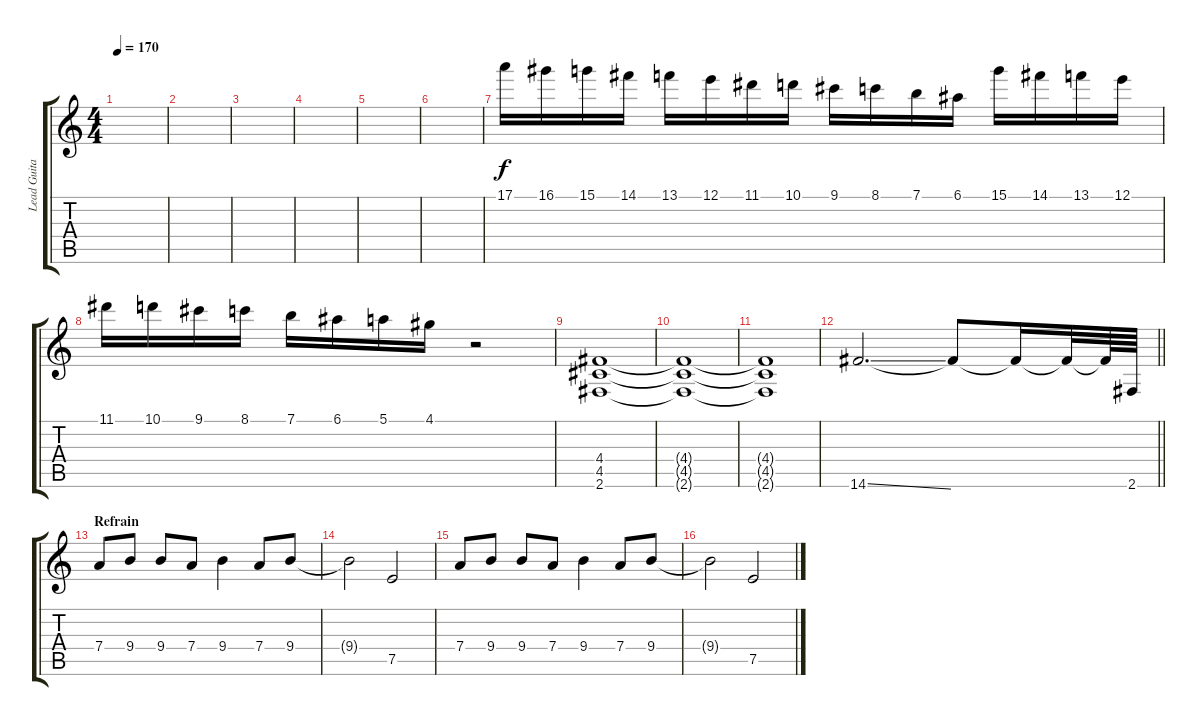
\track ("Lead Guitar" "Lead Guita") {instrument distortionguitar}
\staff {score tabs}
\tuning (E4 B3 G3 D3 A2 E2) {hide}
\ts (4 4)
\tempo 170
\clef g2
\ks c
|
|
|
|
|
|
17.1.16 16.1.16 15.1.16 14.1.16 13.1.16 12.1.16 11.1.16 10.1.16 9.1.16 8.1.16 7.1.16 6.1.16 15.1.16 14.1.16 13.1.16 12.1.16 |
11.1.16 10.1.16 9.1.16 8.1.16 7.1.16 6.1.16 5.1.16 4.1.16 r.2 |
(4.4 4.5 2.6).1 |
(4.4{t} 4.5{t} 2.6{t}).1 |
(4.4{t} 4.5{t} 2.6{t}).1 |
\barLineRight lightlight
14.6{ss}.2{d} 14.6{t}.8 14.6{t}.16 14.6{t}.32 14.6{t}.64 2.6.64 |
\section ("" "Refrain")
7.4.8 9.4.8 9.4.8 7.4.8 9.4.4 7.4.8 9.4.8 |
9.4{t}.2 7.5.2 |
7.4.8 9.4.8 9.4.8 7.4.8 9.4.4 7.4.8 9.4.8 |
9.4{t}.2 7.5.2
